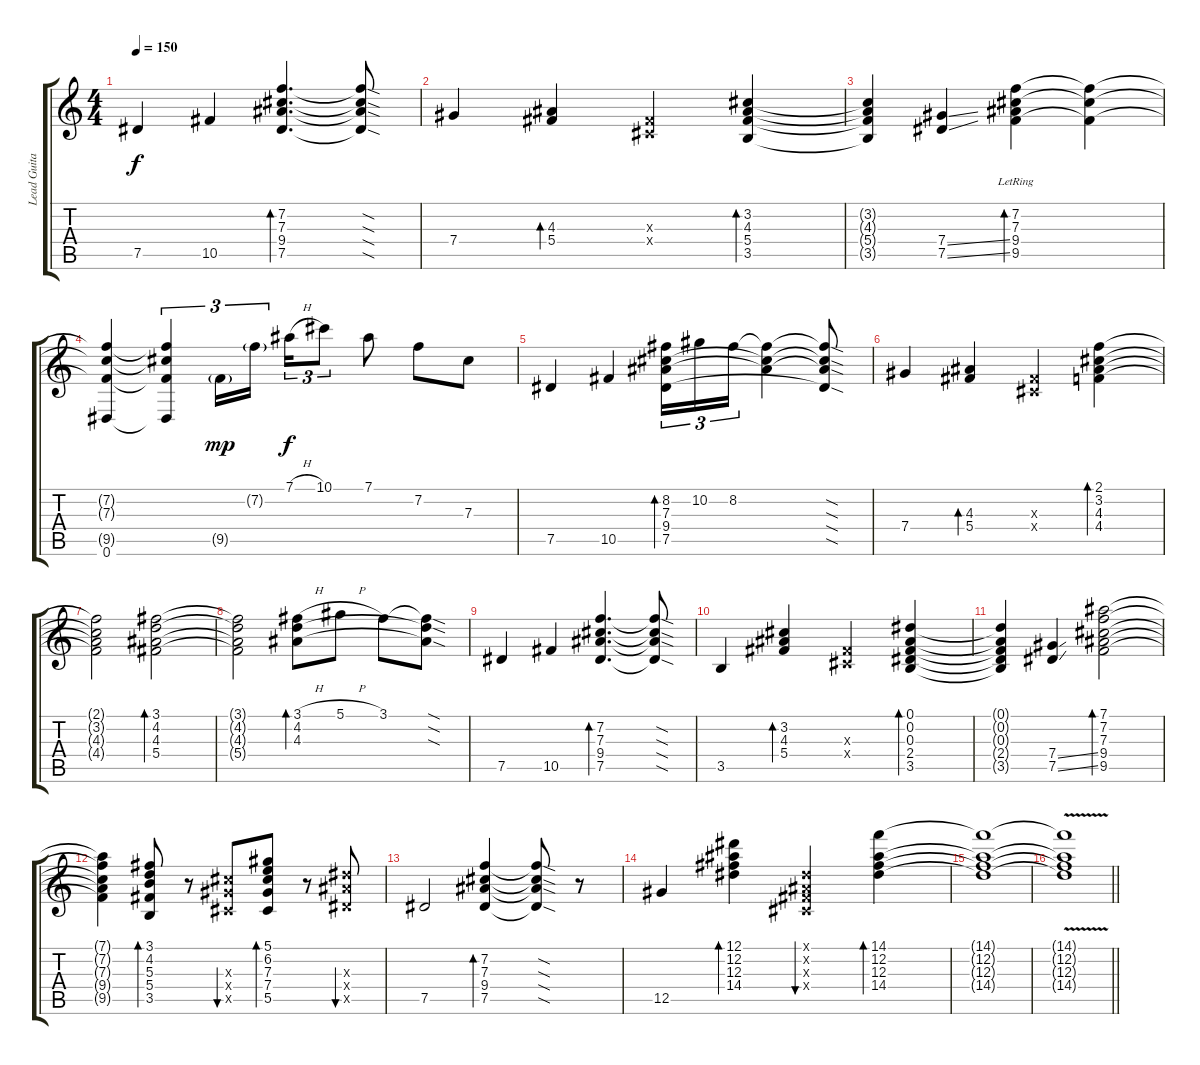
\track ("Lead Guitar #1" "Lead Guita") {instrument electricguitarjazz}
\staff {score tabs}
\tuning (Eb4 Bb3 Gb3 Db3 Ab2 Eb2) {hide}
\ts (4 4)
\section ("" "")
\tempo 150
\clef g2
\ks c
7.5.4{dy f volume 8} 10.5.4 (7.2 7.3 9.4 7.5).4{d bd 120} (7.2{sod t} 7.3{sod t} 9.4{sod t} 7.5{sod t}).8 |
7.4.4 (4.3 5.4).4{bd 120} (0.3{x} 0.4{x}).4 (3.2 4.3 5.4 3.5).4{bd 120} |
(3.2{t} 4.3{t} 5.4{t} 3.5{t}).4 (7.4{ss} 7.5{ss}).4 (7.2{lr} 7.3{lr} 9.4{lr} 9.5{lr}).4{bd 120} (7.2{t} 7.3{t} 9.5{t}).4 |
(7.2{t} 7.3{t} 9.5{t} 0.6).4 (7.2{t} 7.3{t} 9.5{t} 0.6{t}).4{tu (3 2)} 9.5{g}.16{tu (3 2) dy mp} 7.2{g}.16{tu (3 2)} 7.1{h}.16{tu (3 2) dy f} 10.1.8{tu (3 2)} 7.1.8 7.2.8 7.3.8 |
7.5.4 10.5.4 (8.2 7.3 9.4 7.5).16{tu (3 2) bd 60} 10.2.16{tu (3 2)} 8.2.16{tu (3 2)} (8.2{t} 7.3{t} 9.4{t}).4 (8.2{sod t} 7.3{sod t} 9.4{sod t} 7.5{sod t}).8 |
7.4.4 (4.3 5.4).4{bd 120} (0.3{x} 0.4{x}).4 (2.1 3.2 4.3 4.4).4{bd 120} |
(2.1{t} 3.2{t} 4.3{t} 4.4{t}).2 (3.1 4.2 4.3 5.4).2{bd 240} |
(3.1{t} 4.2{t} 4.3{t} 5.4{t}).2 (3.1{h} 4.2 4.3).8{bd 240} 5.1{h}.8 3.1.8 (3.1{sod t} 4.2{sod t} 4.3{sod t}).8 |
7.5.4 10.5.4 (7.2 7.3 9.4 7.5).4{d bd 60} (7.2{sod t} 7.3{sod t} 9.4{sod t} 7.5{sod t}).8 |
3.5.4 (3.2 4.3 5.4).4{bd 120} (0.3{x} 0.4{x}).4 (0.1 0.2 0.3 2.4 3.5).4{bd 120} |
(0.1{t} 0.2{t} 0.3{t} 2.4{t} 3.5{t}).4 (7.4{ss} 7.5{ss}).4 (7.1 7.2 7.3 9.4 9.5).2{bd 120} |
(7.1{t} 7.2{t} 7.3{t} 9.4{t} 9.5{t}).4 (3.1 4.2 5.3 5.4 3.5).8{bd 60} r.8 (7.3{x} 7.4{x} 5.5{x}).8{bu 30} (5.1 6.2 7.3 7.4 5.5).8{bd 60} r.8 (9.3{x} 9.4{x} 7.5{x}).8{bu 30} |
7.5.2 (7.2 7.3 9.4 7.5).4{bd 60} (7.2{sod t} 7.3{sod t} 9.4{sod t} 7.5{sod t}).8 r.8 |
12.5.4 (12.1 12.2 12.3 14.4).4{bd 240} (0.1{x} 0.2{x} 0.3{x} 0.4{x}).4{bu 60} (14.1 12.2 12.3 14.4).4{bd 240} |
(14.1{t} 12.2{t} 12.3{t} 14.4{t}).1 |
\barLineRight lightlight
(14.1{v t} 12.2{t} 12.3{t} 14.4{t}).1
